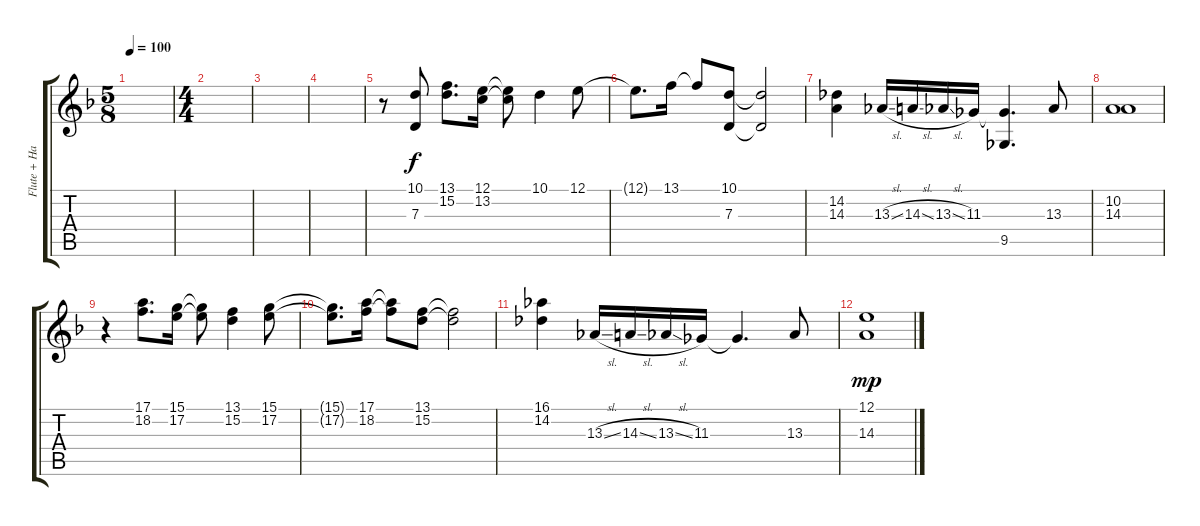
\track ("Flute + Harmony" "Flute + Ha") {instrument flute}
\staff {score tabs}
\tuning (E4 B3 G3 D3 A2 D2) {hide}
\ts (5 8)
\tempo 100
\clef g2
\ks f
|
\ts (4 4)
|
|
|
r.8 (10.1 7.3).8 (13.1 15.2).8{d} (12.1 13.2).16 (12.1{t} 13.2{t}).8 10.1.4 12.1.8 |
12.1{t}.8{d} 13.1.16 13.1{t}.8 (10.1 7.3).8 (10.1{t} 7.3{t}).2 |
(14.2 14.3).4 13.3{sl}.16 14.3{sl}.16 13.3{sl}.16 11.3.16 (11.3{t} 9.5).4{d} 13.3.8 |
(10.2 14.3).1 |
r.4 (17.1 18.2).8{d} (15.1 17.2).16 (15.1{t} 17.2{t}).8 (13.1 15.2).4 (15.1 17.2).8 |
(15.1{t} 17.2{t}).8{d} (17.1 18.2).16 (17.1{t} 18.2{t}).8 (13.1 15.2).8 (13.1{t} 15.2{t}).2 |
(16.1 14.2).4 13.3{sl}.16 14.3{sl}.16 13.3{sl}.16 11.3.16 11.3{t}.4{d} 13.3.8 |
(12.1 14.3).1{dy mp}
